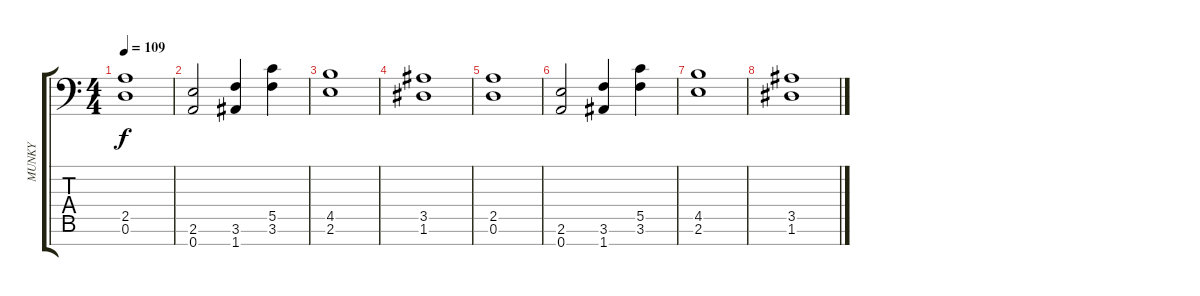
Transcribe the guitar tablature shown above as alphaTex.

\track ("MUNKY" "MUNKY") {instrument distortionguitar}
\staff {score tabs}
\tuning (D4 A3 F3 C3 G2 D2 A1) {hide}
\ts (4 4)
\tempo 109
\clef f4
\ks c
(2.5 0.6).1{dy f} |
(2.6 0.7).2 (3.6 1.7).4 (5.5 3.6).4 |
(4.5 2.6).1 |
(3.5 1.6).1 |
(2.5 0.6).1 |
(2.6 0.7).2 (3.6 1.7).4 (5.5 3.6).4 |
(4.5 2.6).1 |
(3.5 1.6).1
